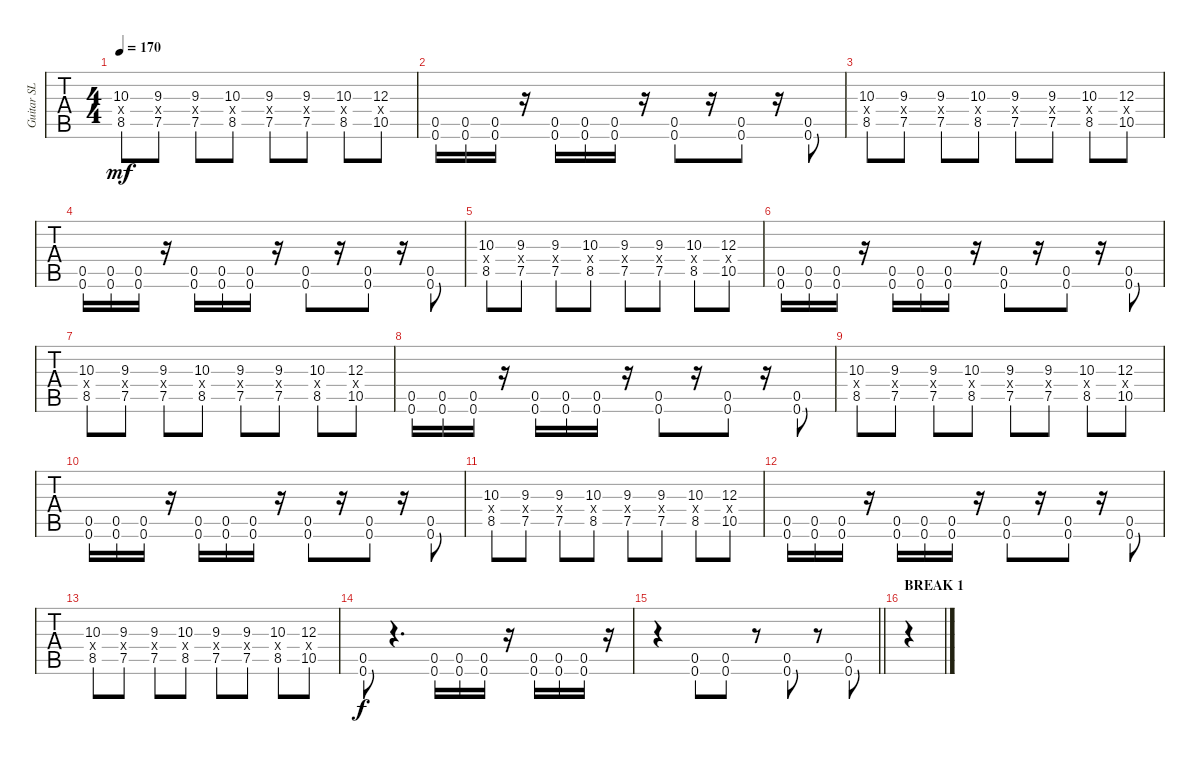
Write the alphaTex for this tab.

\track ("Guitar SL" "Guitar SL") {instrument distortionguitar}
\staff {tabs}
\tuning (D4 A3 F3 C3 G2 C2) {hide}
\ts (4 4)
\tempo 170
\clef g2
\ks c
(10.3 0.4{x} 8.5).8{dy mf} (9.3 0.4{x} 7.5).8 (9.3 0.4{x} 7.5).8 (10.3 0.4{x} 8.5).8 (9.3 0.4{x} 7.5).8 (9.3 0.4{x} 7.5).8 (10.3 0.4{x} 8.5).8 (12.3 0.4{x} 10.5).8 |
(0.5 0.6).16 (0.5 0.6).16 (0.5 0.6).16 r.16 (0.5 0.6).16 (0.5 0.6).16 (0.5 0.6).16 r.16 (0.5 0.6).8 r.16 (0.5 0.6).8 r.16 (0.5 0.6).8 |
(10.3 0.4{x} 8.5).8 (9.3 0.4{x} 7.5).8 (9.3 0.4{x} 7.5).8 (10.3 0.4{x} 8.5).8 (9.3 0.4{x} 7.5).8 (9.3 0.4{x} 7.5).8 (10.3 0.4{x} 8.5).8 (12.3 0.4{x} 10.5).8 |
(0.5 0.6).16 (0.5 0.6).16 (0.5 0.6).16 r.16 (0.5 0.6).16 (0.5 0.6).16 (0.5 0.6).16 r.16 (0.5 0.6).8 r.16 (0.5 0.6).8 r.16 (0.5 0.6).8 |
(10.3 0.4{x} 8.5).8 (9.3 0.4{x} 7.5).8 (9.3 0.4{x} 7.5).8 (10.3 0.4{x} 8.5).8 (9.3 0.4{x} 7.5).8 (9.3 0.4{x} 7.5).8 (10.3 0.4{x} 8.5).8 (12.3 0.4{x} 10.5).8 |
(0.5 0.6).16 (0.5 0.6).16 (0.5 0.6).16 r.16 (0.5 0.6).16 (0.5 0.6).16 (0.5 0.6).16 r.16 (0.5 0.6).8 r.16 (0.5 0.6).8 r.16 (0.5 0.6).8 |
(10.3 0.4{x} 8.5).8 (9.3 0.4{x} 7.5).8 (9.3 0.4{x} 7.5).8 (10.3 0.4{x} 8.5).8 (9.3 0.4{x} 7.5).8 (9.3 0.4{x} 7.5).8 (10.3 0.4{x} 8.5).8 (12.3 0.4{x} 10.5).8 |
(0.5 0.6).16 (0.5 0.6).16 (0.5 0.6).16 r.16 (0.5 0.6).16 (0.5 0.6).16 (0.5 0.6).16 r.16 (0.5 0.6).8 r.16 (0.5 0.6).8 r.16 (0.5 0.6).8 |
(10.3 0.4{x} 8.5).8 (9.3 0.4{x} 7.5).8 (9.3 0.4{x} 7.5).8 (10.3 0.4{x} 8.5).8 (9.3 0.4{x} 7.5).8 (9.3 0.4{x} 7.5).8 (10.3 0.4{x} 8.5).8 (12.3 0.4{x} 10.5).8 |
(0.5 0.6).16 (0.5 0.6).16 (0.5 0.6).16 r.16 (0.5 0.6).16 (0.5 0.6).16 (0.5 0.6).16 r.16 (0.5 0.6).8 r.16 (0.5 0.6).8 r.16 (0.5 0.6).8 |
(10.3 0.4{x} 8.5).8 (9.3 0.4{x} 7.5).8 (9.3 0.4{x} 7.5).8 (10.3 0.4{x} 8.5).8 (9.3 0.4{x} 7.5).8 (9.3 0.4{x} 7.5).8 (10.3 0.4{x} 8.5).8 (12.3 0.4{x} 10.5).8 |
(0.5 0.6).16 (0.5 0.6).16 (0.5 0.6).16 r.16 (0.5 0.6).16 (0.5 0.6).16 (0.5 0.6).16 r.16 (0.5 0.6).8 r.16 (0.5 0.6).8 r.16 (0.5 0.6).8 |
(10.3 0.4{x} 8.5).8 (9.3 0.4{x} 7.5).8 (9.3 0.4{x} 7.5).8 (10.3 0.4{x} 8.5).8 (9.3 0.4{x} 7.5).8 (9.3 0.4{x} 7.5).8 (10.3 0.4{x} 8.5).8 (12.3 0.4{x} 10.5).8 |
(0.5 0.6).8{dy f} r.4{d} (0.5 0.6).16 (0.5 0.6).16 (0.5 0.6).16 r.16 (0.5 0.6).16 (0.5 0.6).16 (0.5 0.6).16 r.16 |
\barLineRight lightlight
r.4 (0.5 0.6).8 (0.5 0.6).8 r.8 (0.5 0.6).8 r.8 (0.5 0.6).8 |
\section ("" "BREAK 1")
